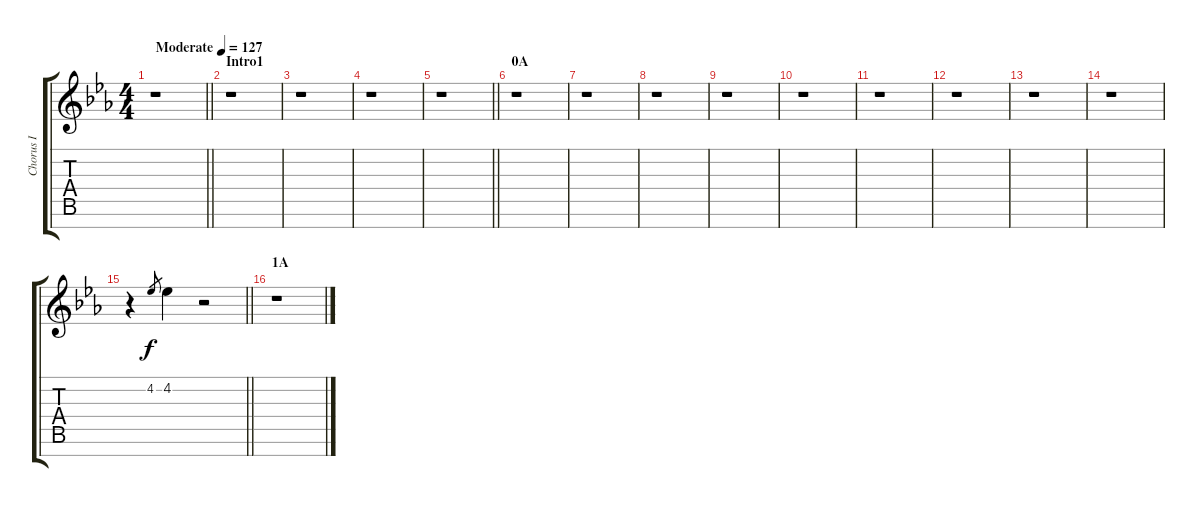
\track ("Chorus I" "Chorus I") {instrument voiceoohs}
\staff {score tabs}
\tuning (E5 B4 G4 D4 A3 E3 B2) {hide}
\ts (4 4)
\tempo (127 "Moderate")
\clef g2
\barLineRight lightlight
\ks eb
r.1{dy f instrument voiceoohs} |
\section ("" "Intro1")
r.1 |
r.1 |
r.1 |
\barLineRight lightlight
r.1 |
\section ("" "0A")
r.1 |
r.1 |
r.1 |
r.1 |
r.1 |
r.1 |
r.1 |
r.1 |
r.1 |
\barLineRight lightlight
r.4 4.2.8{gr} 4.2.4 r.2 |
\section ("" "1A")
r.1
